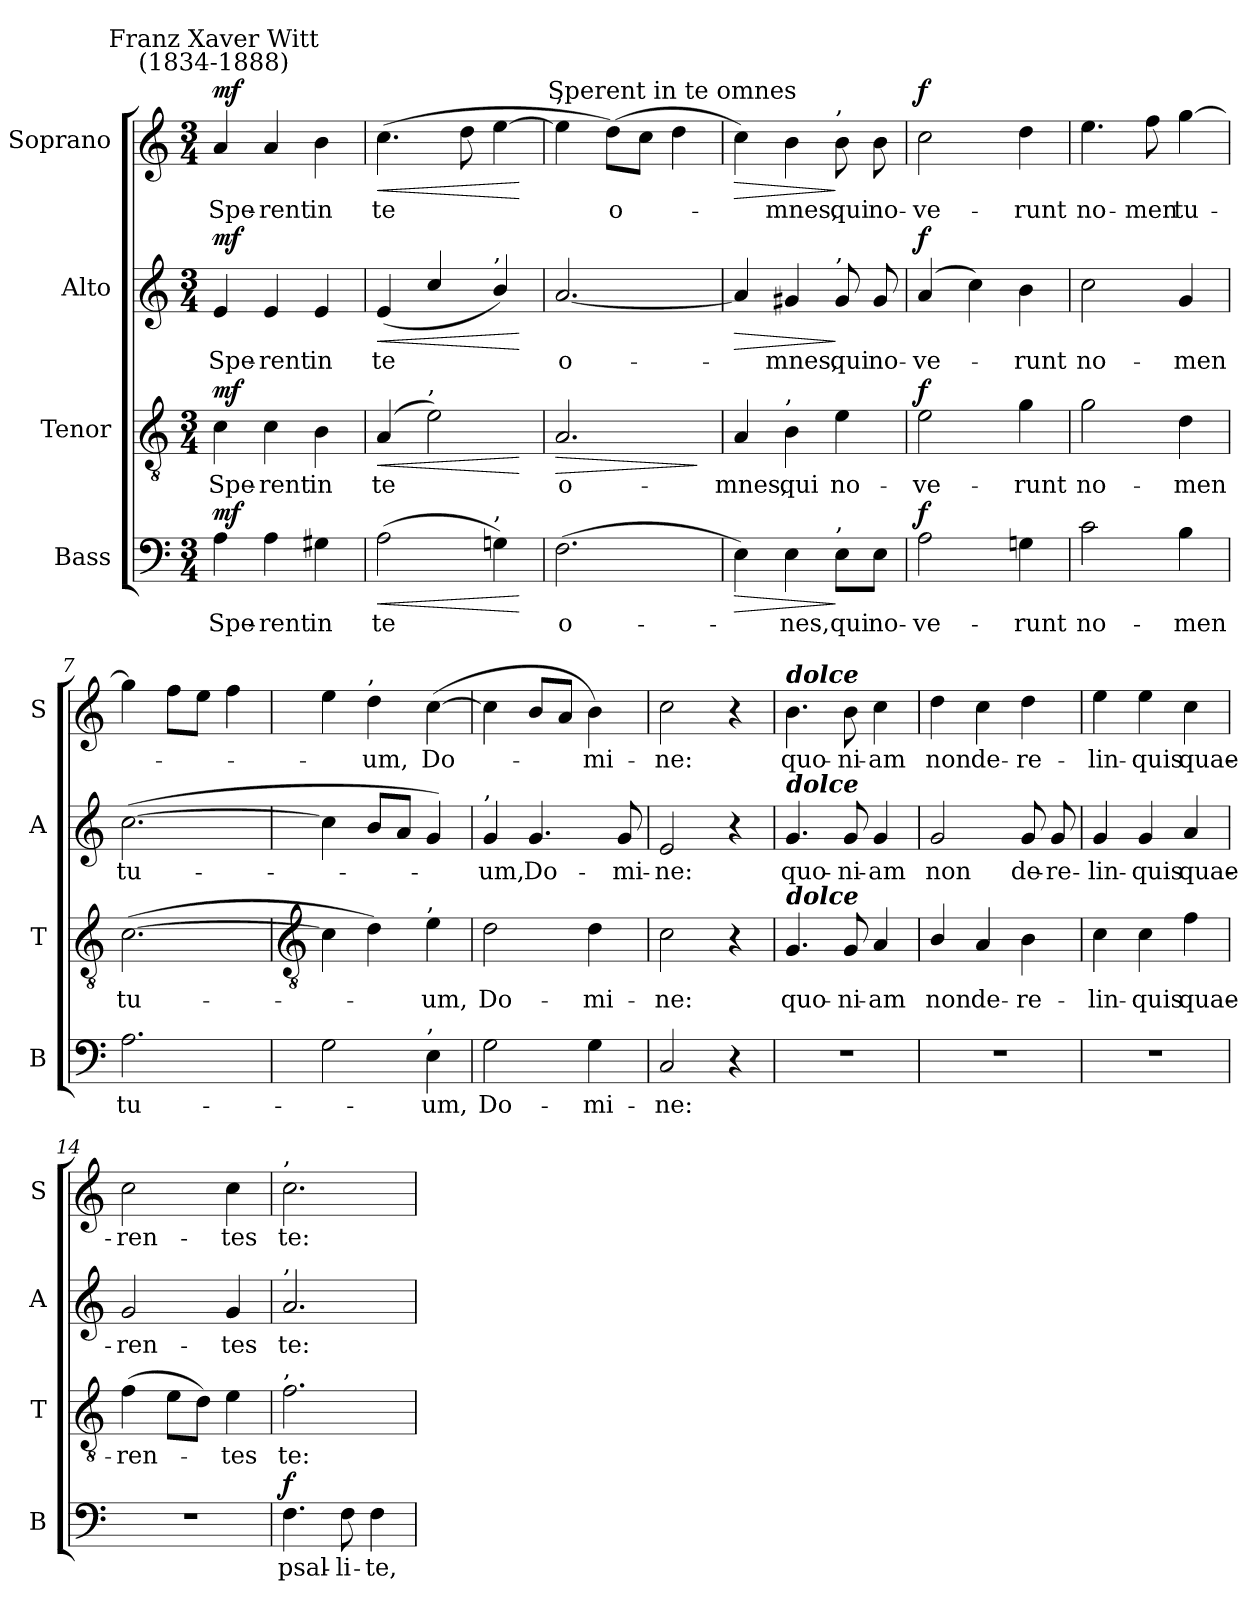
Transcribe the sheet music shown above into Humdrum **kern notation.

**kern	**text	**dynam	**kern	**text	**dynam	**kern	**text	**dynam	**kern	**text	**dynam
*part4	*part4	*part4	*part3	*part3	*part3	*part2	*part2	*part2	*part1	*part1	*part1
*staff4	*staff4	*staff4	*staff3	*staff3	*staff3	*staff2	*staff2	*staff2	*staff1	*staff1	*staff1
*I"Bass	*	*	*I"Tenor	*	*	*I"Alto	*	*	*I"Soprano	*	*
*I'B	*	*	*I'T	*	*	*I'A	*	*	*I'S	*	*
*clefF4	*	*	*clefGv2	*	*	*clefG2	*	*	*clefG2	*	*
*k[]	*	*	*k[]	*	*	*k[]	*	*	*k[]	*	*
*C:	*	*	*C:	*	*	*C:	*	*	*C:	*	*
*M3/4	*	*	*M3/4	*	*	*M3/4	*	*	*M3/4	*	*
=1	=1	=1	=1	=1	=1	=1	=1	=1	=1	=1	=1
!	!	!	!	!	!	!	!	!	!LO:TX:a:cj:t=Franz Xaver Witt\n(1834-1888)	!	!
!	!LO:LY:b	!LO:DY:b	!	!LO:LY:b	!LO:DY:b	!	!LO:LY:b	!LO:DY:b	!	!LO:LY:b	!LO:DY:b
4A	Spe-	mf	4c	Spe-	mf	4e	Spe-	mf	4a	Spe-	mf
!	!LO:LY:b	!	!	!LO:LY:b	!	!	!LO:LY:b	!	!	!LO:LY:b	!
4A	-rent	.	4c	-rent	.	4e	-rent	.	4a	-rent	.
!	!LO:LY:b	!	!	!LO:LY:b	!	!	!LO:LY:b	!	!	!LO:LY:b	!
4G#X	in	.	4B	in	.	4e	in	.	4b	in	.
=2	=2	=2	=2	=2	=2	=2	=2	=2	=2	=2	=2
!	!LO:LY:b	!LO:HP:b	!	!LO:LY:b	!LO:HP:b	!	!LO:LY:b	!LO:HP:b	!	!LO:LY:b	!LO:HP:b
(>2A	te	<	(4A	te	<	(<4e	te	<	(>4.cc	te	<
!	!	!	!LO:TX:a:t=,	!	!	!	!	!	!	!	!
.	.	.	2e)	.	.	4cc/	.	.	.	.	.
.	.	.	.	.	.	.	.	.	8dd	.	.
!	!	!	!	!	!	!LO:TX:a:t=,	!	!	!	!	!
!LO:TX:a:t=,	!	!	!	!	!	!	!	!	!	!	!
4Gn)	.	.	.	.	.	4b/)	.	.	[4ee	.	.
.	.	[	.	.	[	.	.	[	.	.	[
=3	=3	=3	=3	=3	=3	=3	=3	=3	=3	=3	=3
!	!	!	!	!	!	!	!	!	!LO:TX:a:t=,	!	!
!	!LO:LY:b	!	!	!LO:LY:b	!LO:HP:b	!	!LO:LY:b	!	!	!	!
(>2.F	o-	.	2.A	o-	>	[2.a	o-	.	4ee]	.	.
!	!	!	!	!	!	!	!	!	!	!LO:LY:b	!
.	.	.	.	.	.	.	.	.	(>8ddL)	o-	.
.	.	.	.	.	.	.	.	.	8ccJ	.	.
!	!	!	!	!	!	!	!	!	!LO:TX:a:cj:t=Sperent in te omnes	!	!
.	.	.	.	.	.	.	.	.	4dd	.	.
.	.	.	.	.	]	.	.	.	.	.	.
=4	=4	=4	=4	=4	=4	=4	=4	=4	=4	=4	=4
!	!	!LO:HP:b	!	!LO:LY:b	!	!	!	!LO:HP:b	!	!	!LO:HP:b
4E)	.	>	4A	-mnes,	.	4a]	.	>	4cc)	.	>
!	!	!	!LO:TX:a:t=,	!	!	!	!	!	!	!	!
!	!LO:LY:b	!	!	!LO:LY:b	!	!	!LO:LY:b	!	!	!LO:LY:b	!
4E	nes,	.	4B	qui	.	4g#X	mnes,	.	4b	mnes,	.
!	!	!	!	!	!	!	!	!	!LO:TX:a:t=,	!	!
!	!	!	!	!	!	!LO:TX:a:t=,	!	!	!	!	!
!LO:TX:a:t=,	!	!	!	!	!	!	!	!	!	!	!
!	!LO:LY:b	!	!	!LO:LY:b	!	!	!LO:LY:b	!	!	!LO:LY:b	!
8E\L	qui	]	4e	no-	.	8g#	qui	]	8b	qui	]
!	!LO:LY:b	!	!	!	!	!	!LO:LY:b	!	!	!LO:LY:b	!
8E\J	no-	.	.	.	.	8g#	no-	.	8b	no-	.
=5	=5	=5	=5	=5	=5	=5	=5	=5	=5	=5	=5
!	!LO:LY:b	!LO:DY:b	!	!LO:LY:b	!LO:DY:b	!	!LO:LY:b	!LO:DY:b	!	!LO:LY:b	!LO:DY:b
2A	ve-	f	2e	-ve-	f	(<4a	ve-	f	2cc	ve-	f
.	.	.	.	.	.	4cc)	.	.	.	.	.
!	!LO:LY:b	!	!	!LO:LY:b	!	!	!LO:LY:b	!	!	!LO:LY:b	!
4Gn	-runt	.	4g	-runt	.	4b	runt	.	4dd	-runt	.
=6	=6	=6	=6	=6	=6	=6	=6	=6	=6	=6	=6
!	!LO:LY:b	!	!	!LO:LY:b	!	!	!LO:LY:b	!	!	!LO:LY:b	!
2c	no-	.	2g	no-	.	2cc	no-	.	4.ee	no-	.
!	!	!	!	!	!	!	!	!	!	!LO:LY:b	!
.	.	.	.	.	.	.	.	.	8ff	-men	.
!	!LO:LY:b	!	!	!LO:LY:b	!	!	!LO:LY:b	!	!	!LO:LY:b	!
4B	-men	.	4d	-men	.	4g	-men	.	[4gg	tu-	.
=7	=7	=7	=7	=7	=7	=7	=7	=7	=7	=7	=7
!	!LO:LY:b	!	!	!LO:LY:b	!	!	!LO:LY:b	!	!	!	!
2.A	tu-	.	(>[2.c	tu-	.	(<[2.cc	tu-	.	4gg]	.	.
.	.	.	.	.	.	.	.	.	8ffL	.	.
.	.	.	.	.	.	.	.	.	8eeJ	.	.
.	.	.	.	.	.	.	.	.	4ff	.	.
!!LO:LB:g=z
=8	=8	=8	=8	=8	=8	=8	=8	=8	=8	=8	=8
*	*	*	*clefGv2	*	*	*	*	*	*	*	*
2G	.	.	4c]	.	.	4cc]	.	.	4ee	.	.
!	!	!	!	!	!	!	!	!	!LO:TX:a:t=,	!	!
!	!	!	!	!	!	!	!	!	!	!LO:LY:b	!
.	.	.	4d)	.	.	8bL	.	.	4dd	um,	.
.	.	.	.	.	.	8aJ	.	.	.	.	.
!	!	!	!LO:TX:a:t=,	!	!	!	!	!	!	!	!
!LO:TX:a:t=,	!	!	!	!	!	!	!	!	!	!	!
!	!LO:LY:b	!	!	!LO:LY:b	!	!	!	!	!	!LO:LY:b	!
4E	um,	.	4e	um,	.	4g)	.	.	(<[4cc	Do-	.
=9	=9	=9	=9	=9	=9	=9	=9	=9	=9	=9	=9
!	!	!	!	!	!	!LO:TX:a:t=,	!	!	!	!	!
!	!LO:LY:b	!	!	!LO:LY:b	!	!	!LO:LY:b	!	!	!	!
2G	Do-	.	2d	Do-	.	4g	um,	.	4cc]	.	.
!	!	!	!	!	!	!	!LO:LY:b	!	!	!	!
.	.	.	.	.	.	4.g	Do-	.	8bL	.	.
.	.	.	.	.	.	.	.	.	8aJ	.	.
!	!LO:LY:b	!	!	!LO:LY:b	!	!	!	!	!	!LO:LY:b	!
4G	-mi-	.	4d	-mi-	.	.	.	.	4b)	mi-	.
!	!	!	!	!	!	!	!LO:LY:b	!	!	!	!
.	.	.	.	.	.	8g	-mi-	.	.	.	.
=10	=10	=10	=10	=10	=10	=10	=10	=10	=10	=10	=10
!	!LO:LY:b	!	!	!LO:LY:b	!	!	!LO:LY:b	!	!	!LO:LY:b	!
2C	-ne:	.	2c	-ne:	.	2e	-ne:	.	2cc	-ne:	.
4r	.	.	4r	.	.	4r	.	.	4r	.	.
=11	=11	=11	=11	=11	=11	=11	=11	=11	=11	=11	=11
!	!	!	!	!	!	!	!	!	!LO:TX:a:Bi:t=dolce	!	!
!	!	!	!	!	!	!LO:TX:a:Bi:t=dolce	!	!	!	!	!
!	!	!	!LO:TX:a:Bi:t=dolce	!	!	!	!	!	!	!	!
!LO:N:vis=1	!	!	!	!LO:LY:b	!	!	!LO:LY:b	!	!	!LO:LY:b	!
2.r	.	.	4.G	quo-	.	4.g	quo-	.	4.b	quo-	.
!	!	!	!	!LO:LY:b	!	!	!LO:LY:b	!	!	!LO:LY:b	!
.	.	.	8G	-ni-	.	8g	-ni-	.	8b	-ni-	.
!	!	!	!	!LO:LY:b	!	!	!LO:LY:b	!	!	!LO:LY:b	!
.	.	.	4A	-am	.	4g	-am	.	4cc	-am	.
=12	=12	=12	=12	=12	=12	=12	=12	=12	=12	=12	=12
!LO:N:vis=1	!	!	!	!LO:LY:b	!	!	!LO:LY:b	!	!	!LO:LY:b	!
2.r	.	.	4B/	non	.	2g	non	.	4dd	non	.
!	!	!	!	!LO:LY:b	!	!	!	!	!	!LO:LY:b	!
.	.	.	4A	de-	.	.	.	.	4cc	de-	.
!	!	!	!	!LO:LY:b	!	!	!LO:LY:b	!	!	!LO:LY:b	!
.	.	.	4B	-re-	.	8g	de-	.	4dd	-re-	.
!	!	!	!	!	!	!	!LO:LY:b	!	!	!	!
.	.	.	.	.	.	8g	-re-	.	.	.	.
=13	=13	=13	=13	=13	=13	=13	=13	=13	=13	=13	=13
!LO:N:vis=1	!	!	!	!LO:LY:b	!	!	!LO:LY:b	!	!	!LO:LY:b	!
2.r	.	.	4c	-lin-	.	4g	-lin-	.	4ee	-lin-	.
!	!	!	!	!LO:LY:b	!	!	!LO:LY:b	!	!	!LO:LY:b	!
.	.	.	4c	-quis	.	4g	-quis	.	4ee	-quis	.
!	!	!	!	!LO:LY:b	!	!	!LO:LY:b	!	!	!LO:LY:b	!
.	.	.	4f	quae-	.	4a	quae-	.	4cc	quae-	.
=14	=14	=14	=14	=14	=14	=14	=14	=14	=14	=14	=14
!LO:N:vis=1	!	!	!	!LO:LY:b	!	!	!LO:LY:b	!	!	!LO:LY:b	!
2.r	.	.	(>4f	-ren-	.	2g	-ren-	.	2cc	-ren-	.
.	.	.	8eL	.	.	.	.	.	.	.	.
.	.	.	8dJ)	.	.	.	.	.	.	.	.
!	!	!	!	!LO:LY:b	!	!	!LO:LY:b	!	!	!LO:LY:b	!
.	.	.	4e	tes	.	4g	-tes	.	4cc	-tes	.
=15	=15	=15	=15	=15	=15	=15	=15	=15	=15	=15	=15
!	!	!	!	!	!	!	!	!	!LO:TX:a:t=,	!	!
!	!	!	!	!	!	!LO:TX:a:t=,	!	!	!	!	!
!	!	!	!LO:TX:a:t=,	!	!	!	!	!	!	!	!
!	!LO:LY:b	!LO:DY:b	!	!LO:LY:b	!	!	!LO:LY:b	!	!	!LO:LY:b	!
4.F	psal-	f	2.f	te:	.	2.a	te:	.	2.cc	te:	.
!	!LO:LY:b	!	!	!	!	!	!	!	!	!	!
8F	-li-	.	.	.	.	.	.	.	.	.	.
!	!LO:LY:b	!	!	!	!	!	!	!	!	!	!
4F	-te,	.	.	.	.	.	.	.	.	.	.
=	=	=	=	=	=	=	=	=	=	=	=
*-	*-	*-	*-	*-	*-	*-	*-	*-	*-	*-	*-
